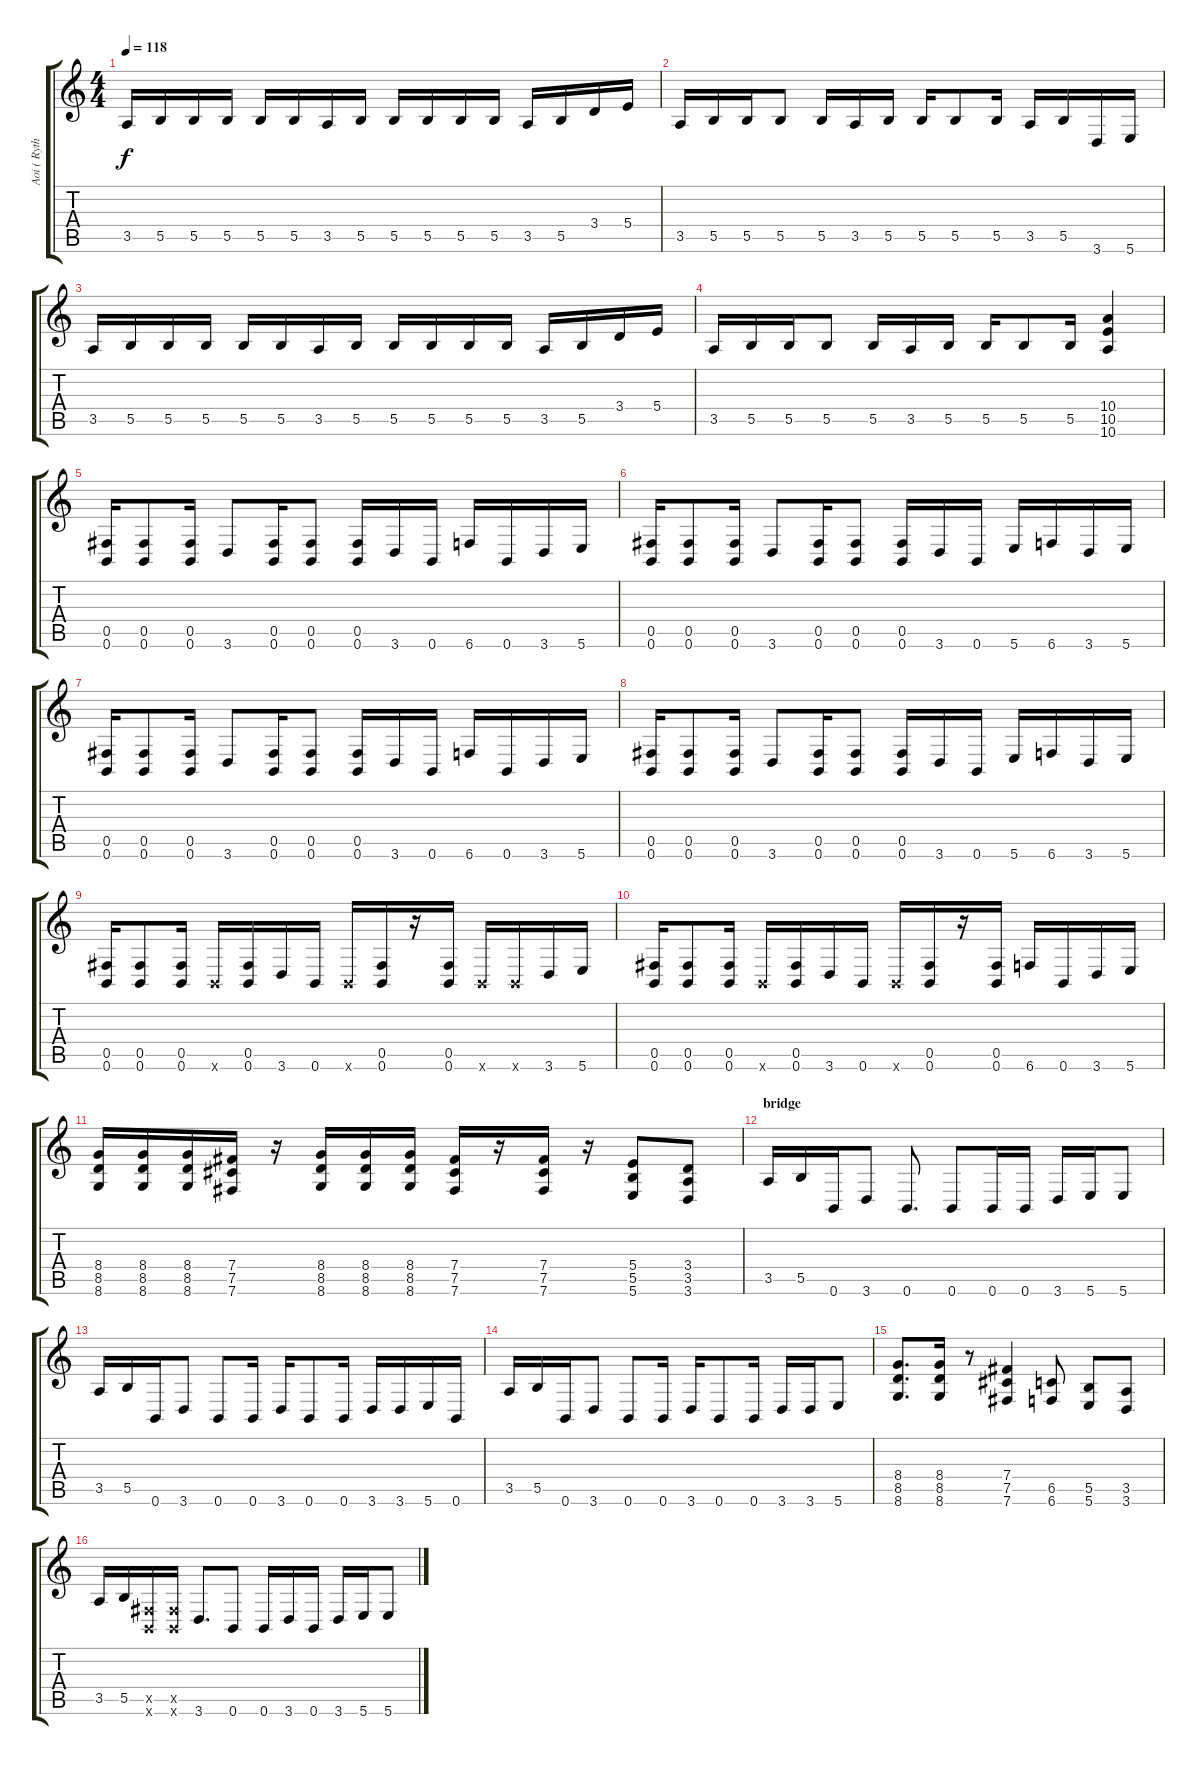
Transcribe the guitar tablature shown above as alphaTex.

\track ("Aoi ( Rythm )" "Aoi ( Ryth") {instrument distortionguitar}
\staff {score tabs}
\tuning (Db4 Ab3 E3 B2 Gb2 B1) {hide}
\ts (4 4)
\tempo 118
\clef g2
\ks c
3.5.16{dy f} 5.5.16 5.5.16 5.5.16 5.5.16 5.5.16 3.5.16 5.5.16 5.5.16 5.5.16 5.5.16 5.5.16 3.5.16 5.5.16 3.4.16 5.4.16 |
3.5.16 5.5.16 5.5.16 5.5.8 5.5.16 3.5.16 5.5.16 5.5.16 5.5.8 5.5.16 3.5.16 5.5.16 3.6.16 5.6.16 |
3.5.16 5.5.16 5.5.16 5.5.16 5.5.16 5.5.16 3.5.16 5.5.16 5.5.16 5.5.16 5.5.16 5.5.16 3.5.16 5.5.16 3.4.16 5.4.16 |
3.5.16 5.5.16 5.5.16 5.5.8 5.5.16 3.5.16 5.5.16 5.5.16 5.5.8 5.5.16 (10.4 10.5 10.6).4 |
\section ("" "")
(0.5 0.6).16 (0.5 0.6).8 (0.5 0.6).16 3.6.8 (0.5 0.6).16 (0.5 0.6).8 (0.5 0.6).16 3.6.16 0.6.16 6.6.16 0.6.16 3.6.16 5.6.16 |
(0.5 0.6).16 (0.5 0.6).8 (0.5 0.6).16 3.6.8 (0.5 0.6).16 (0.5 0.6).8 (0.5 0.6).16 3.6.16 0.6.16 5.6.16 6.6.16 3.6.16 5.6.16 |
(0.5 0.6).16 (0.5 0.6).8 (0.5 0.6).16 3.6.8 (0.5 0.6).16 (0.5 0.6).8 (0.5 0.6).16 3.6.16 0.6.16 6.6.16 0.6.16 3.6.16 5.6.16 |
(0.5 0.6).16 (0.5 0.6).8 (0.5 0.6).16 3.6.8 (0.5 0.6).16 (0.5 0.6).8 (0.5 0.6).16 3.6.16 0.6.16 5.6.16 6.6.16 3.6.16 5.6.16 |
\section ("" "")
(0.5 0.6).16 (0.5 0.6).8 (0.5 0.6).16 0.6{x}.16 (0.5 0.6).16 3.6.16 0.6.16 0.6{x}.16 (0.5 0.6).16 r.16 (0.5 0.6).16 0.6{x}.16 0.6{x}.16 3.6.16 5.6.16 |
(0.5 0.6).16 (0.5 0.6).8 (0.5 0.6).16 0.6{x}.16 (0.5 0.6).16 3.6.16 0.6.16 0.6{x}.16 (0.5 0.6).16 r.16 (0.5 0.6).16 6.6.16 0.6.16 3.6.16 5.6.16 |
(8.4 8.5 8.6).16 (8.4 8.5 8.6).16 (8.4 8.5 8.6).16 (7.4 7.5 7.6).16 r.16 (8.4 8.5 8.6).16 (8.4 8.5 8.6).16 (8.4 8.5 8.6).16 (7.4 7.5 7.6).16 r.16 (7.4 7.5 7.6).16 r.16 (5.4 5.5 5.6).8 (3.4 3.5 3.6).8 |
\section ("" "bridge")
3.5.16 5.5.16 0.6.16 3.6.8 0.6.8{d} 0.6.8 0.6.16 0.6.16 3.6.16 5.6.16 5.6.8 |
3.5.16 5.5.16 0.6.16 3.6.8 0.6.8 0.6.16 3.6.16 0.6.8 0.6.16 3.6.16 3.6.16 5.6.16 0.6.16 |
3.5.16 5.5.16 0.6.16 3.6.8 0.6.8 0.6.16 3.6.16 0.6.8 0.6.16 3.6.16 3.6.16 5.6.8 |
(8.4 8.5 8.6).8{d} (8.4 8.5 8.6).16 r.8 (7.4 7.5 7.6).4 (6.5 6.6).8 (5.5 5.6).8 (3.5 3.6).8 |
3.5.16 5.5.16 (0.5{x} 0.6{x}).16 (0.5{x} 0.6{x}).16 3.6.8{d} 0.6.8 0.6.16 3.6.16 0.6.16 3.6.16 5.6.16 5.6.8
